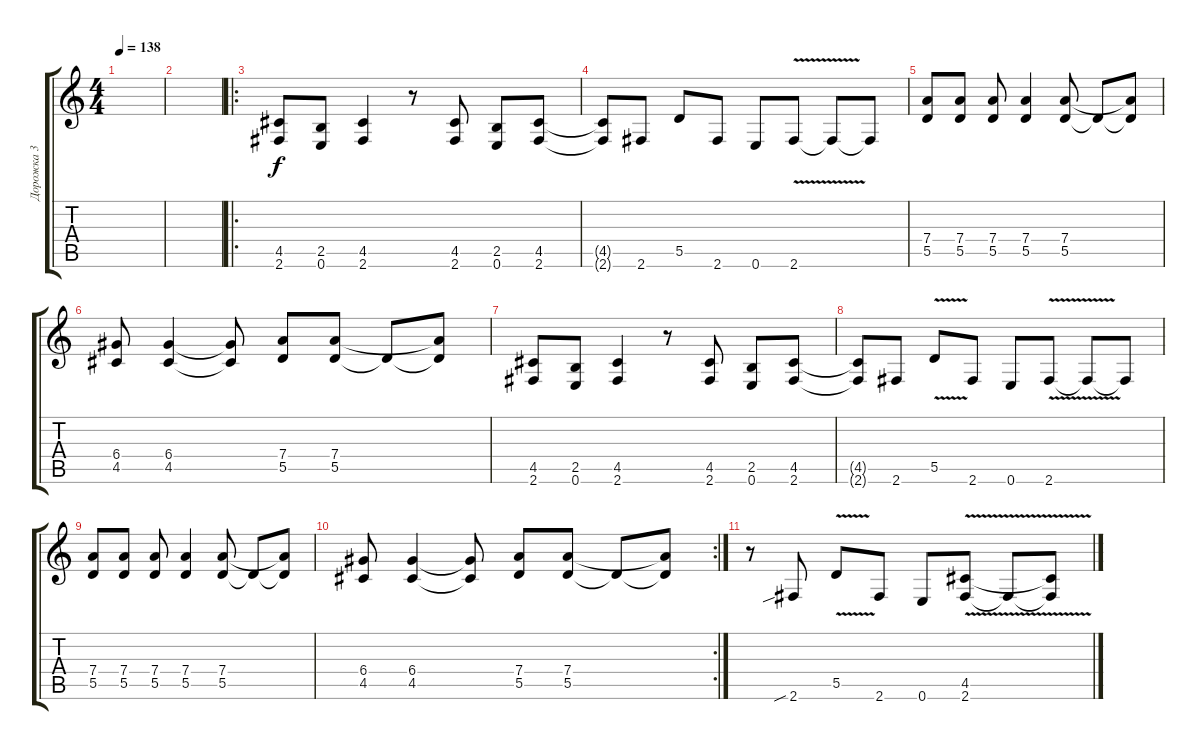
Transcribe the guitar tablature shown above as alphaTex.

\track ("Дорожка 3" "Дорожка 3") {instrument distortionguitar}
\staff {score tabs}
\tuning (E4 B3 G3 D3 A2 E2) {hide}
\ts (4 4)
\tempo 138
\clef g2
\ks c
|
|
\ro
(4.5 2.6).8 (2.5 0.6).8 (4.5 2.6).4 r.8 (4.5 2.6).8 (2.5 0.6).8 (4.5 2.6).8 |
(4.5{t} 2.6{t}).8 2.6.8 5.5.8 2.6.8 0.6.8 2.6{v}.8 2.6{t}.8 2.6{t}.8 |
(7.4 5.5).8 (7.4 5.5).8 (7.4 5.5).8 (7.4 5.5).4 (7.4 5.5).8 5.5{t}.8 (7.4{t} 5.5{t}).8 |
(6.4 4.5).8 (6.4 4.5).4 (6.4{t} 4.5{t}).8 (7.4 5.5).8 (7.4 5.5).8 5.5{t}.8 (7.4{t} 5.5{t}).8 |
(4.5 2.6).8 (2.5 0.6).8 (4.5 2.6).4 r.8 (4.5 2.6).8 (2.5 0.6).8 (4.5 2.6).8 |
(4.5{t} 2.6{t}).8 2.6.8 5.5{v}.8 2.6.8 0.6.8 2.6{v}.8 2.6{t}.8 2.6{t}.8 |
(7.4 5.5).8 (7.4 5.5).8 (7.4 5.5).8 (7.4 5.5).4 (7.4 5.5).8 5.5{t}.8 (7.4{t} 5.5{t}).8 |
\rc 2
(6.4 4.5).8 (6.4 4.5).4 (6.4{t} 4.5{t}).8 (7.4 5.5).8 (7.4 5.5).8 5.5{t}.8 (7.4{t} 5.5{t}).8 |
r.8 2.6{sib}.8 5.5{v}.8 2.6.8 0.6.8 (4.5{v} 2.6{v}).8 2.6{t}.8 (4.5{t} 2.6{t}).8
